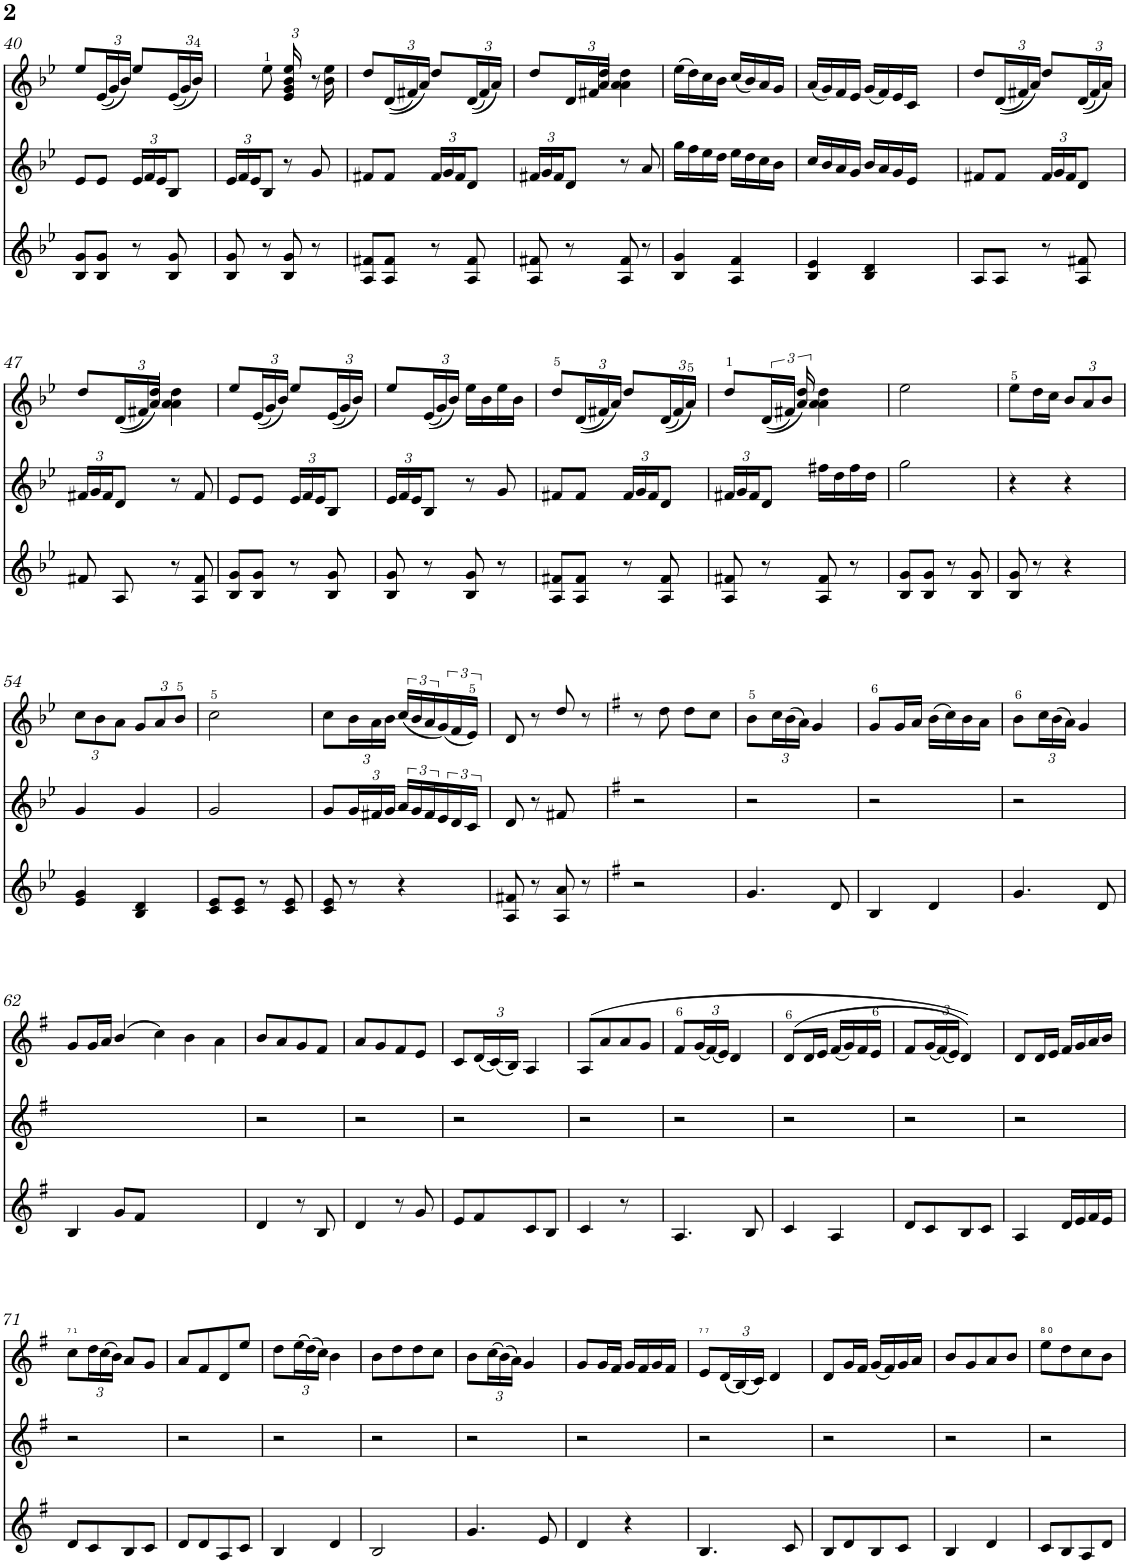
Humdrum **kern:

**kern	**kern	**kern
*part3	*part2	*part1
*staff3	*staff2	*staff1
*I"Dulzaina 3	*I"Dulzaina 2	*I"Dulzaina 1
!!LO:PB:g=z
*clefG2	*clefG2	*clefG2
*k[b-e-]	*k[b-e-]	*k[b-e-]
*B-:	*B-:	*B-:
*M2/4	*M2/4	*M2/4
=40	=40	=40
8B-/ 8g/L	8e-/L	8ee-/L
*	*	*Xbrackettup
8B-/ 8g/J	8e-/J	(<(<24e-/L
.	.	24g/)
.	.	24b-/JJ)
*	*Xbrackettup	*
8r	24e-/LL	8ee-/L
.	24f/	.
.	24e-/J	.
8B-/ 8g/	8B-/J	(<(<24e-/L
.	.	24g/)
.	.	24b-/JJ)
=41	=41	=41
8B-/ 8g/	24e-/LL	8ryy
.	24f/	.
.	24e-/J	.
8r	8B-/J	8ee-\
8B-/ 8g/	8r	24e-/ 24g/ 24b-/ 24ee-/
!	!	!LO:N:vis=16..
.	.	12ryy
8r	8g/	8r
16ryy	16ryy	16b-\ 16ee-\
=42	=42	=42
8A/ 8f#X/L	8f#X/L	8dd/L
8A/ 8f#/J	8f#/J	(<(<24d/L
.	.	24f#X/)
.	.	24a/JJ)
8r	24f#/LL	8dd/L
.	24g/	.
.	24f#/J	.
8A/ 8f#/	8d/J	(<(<24d/L
.	.	24f#/)
.	.	24a/JJ)
=43	=43	=43
*	*	*^
8A/ 8f#X/	24f#X/LL	8dd/L	24%5ryy
.	24g/	.	.
.	24f#/J	.	.
8r	8d/J	24d/L	.
.	.	24f#X/	.
.	.	24a/JJ	4dd/
8A/ 8f#/	8r	4a\	.
8r	8a/	.	.
.	.	.	4a\ 4dd\
24%5ryy	24%5ryy	24%5ryy	.
*	*	*v	*v
=44	=44	=44
4B-/ 4g/	16gg\LL	(>16ee-\LL
.	16ff\	16dd\)
.	16ee-\	16cc\
.	16dd\JJ	16b-\JJ
4A/ 4f/	16ee-\LL	(<16cc/LL
.	16dd\	16b-/)
.	16cc\	16a/
.	16b-\JJ	16g/JJ
=45	=45	=45
4B-/ 4e-/	16cc/LL	(<16a/LL
.	16b-/	16g/)
.	16a/	16f/
.	16g/JJ	16e-/JJ
4B-/ 4d/	16b-/LL	(<16g/LL
.	16a/	16f/)
.	16g/	16e-/
.	16e-/JJ	16c/JJ
4ryy	4ryy	4ryy
16ryy	16ryy	16ryy
=46	=46	=46
8A/L	8f#X/L	8dd/L
8A/J	8f#/J	(<(<24d/L
.	.	24f#X/)
.	.	24a/JJ)
8r	24f#/LL	8dd/L
.	24g/	.
.	24f#/J	.
8A/ 8f#X/	8d/J	(<(<24d/L
.	.	24f#/)
.	.	24a/JJ)
!!LO:LB:g=z
=47	=47	=47
*	*	*^
8f#X/	24f#X/LL	8dd/L	24%5ryy
.	24g/	.	.
.	24f#/J	.	.
8A/	8d/J	(<(<24d/L	.
.	.	24f#X/)	.
.	.	24a/JJ)	4dd/
8r	8r	4a\	.
8A/ 8f#/	8f#/	.	.
.	.	.	4a\ 4dd\
24%5ryy	24%5ryy	24%5ryy	.
*	*	*v	*v
=48	=48	=48
8B-/ 8g/L	8e-/L	8ee-/L
8B-/ 8g/J	8e-/J	(<(<24e-/L
.	.	24g/)
.	.	24b-/JJ)
8r	24e-/LL	8ee-/L
.	24f/	.
.	24e-/J	.
8B-/ 8g/	8B-/J	(<(<24e-/L
.	.	24g/)
.	.	24b-/JJ)
=49	=49	=49
8B-/ 8g/	24e-/LL	8ee-/L
.	24f/	.
.	24e-/J	.
8r	8B-/J	(<(<24e-/L
.	.	24g/)
.	.	24b-/JJ)
8B-/ 8g/	8r	16ee-\LL
.	.	16b-\
8r	8g/	16ee-\
.	.	16b-\JJ
=50	=50	=50
8A/ 8f#X/L	8f#X/L	8dd/L
8A/ 8f#/J	8f#/J	(<(<24d/L
.	.	24f#X/)
.	.	24a/JJ)
8r	24f#/LL	8dd/L
.	24g/	.
.	24f#/J	.
8A/ 8f#/	8d/J	(<(<24d/L
.	.	24f#/)
.	.	24a/JJ)
=51	=51	=51
8A/ 8f#X/	24f#X/LL	8dd/L
.	24g/	.
.	24f#/J	.
*	*	*brackettup
8r	8d/J	(<(<24d/L
.	.	24f#X/JJ)
.	.	24a/ 24dd/)
8A/ 8f#/	16ff#X\LL	4a\ 4a\ 4dd\
.	16dd\	.
8r	16ff#\	.
.	16dd\JJ	.
=52	=52	=52
8B-/ 8g/L	2gg\	2ee-\
8B-/ 8g/J	.	.
8r	.	.
8B-/ 8g/	.	.
=53	=53	=53
8B-/ 8g/	4r	8ee-\L
8r	.	16dd\L
.	.	16cc\JJ
*	*	*Xbrackettup
4r	4r	12b-/L
.	.	12a/
.	.	12b-/J
!!LO:LB:g=z
=54	=54	=54
4e-/ 4g/	4g/	12cc\L
.	.	12b-\
.	.	12a\J
4B-/ 4d/	4g/	12g/L
.	.	12a/
.	.	12b-/J
=55	=55	=55
8c/ 8e-/L	2g/	2cc\
8c/ 8e-/J	.	.
8r	.	.
8c/ 8e-/	.	.
=56	=56	=56
8c/ 8e-/	8g/L	8cc\L
8r	24g/L	24b-\L
.	24f#X/	24a\
.	24g/JJ	24b-\JJ
*	*brackettup	*brackettup
4r	24a/LL	(<24cc/LL
.	24g/	24b-/
.	24f#/	24a/
.	24e-/	(<24g/)
.	24d/	24f/
.	24c/JJ	24e-/JJ)
=57	=57	=57
8A/ 8f#X/	8d/	8d/
8r	8r	8r
8A/ 8a/	8f#X/	8dd/
8r	8ryy	8r
=58	=58	=58
*k[f#]	*k[f#]	*k[f#]
*G:	*G:	*G:
2r	2r	8r
.	.	8dd\
.	.	8dd\L
.	.	8cc\J
=59	=59	=59
4.g/	2r	8b\L
*	*	*Xbrackettup
.	.	24cc\L
.	.	(>24b\
.	.	24a\JJ)
.	.	4g/
8d/	.	.
=60	=60	=60
4B/	2r	8g/L
.	.	16g/L
.	.	16a/JJ
4d/	.	(>16b\LL
.	.	16cc\)
.	.	16b\
.	.	16a\JJ
=61	=61	=61
4.g/	2r	8b\L
.	.	24cc\L
.	.	(>24b\
.	.	24a\JJ)
.	.	4g/
8d/	.	.
!!LO:LB:g=z
=62	=62	=62
4B/	2ryy	8g/L
.	.	16g/L
.	.	16a/JJ
8g/L	.	(>4b/
8f#/J	.	.
2.ryy	2.ryy	4cc\)
.	.	4b\
.	.	4a\
=63	=63	=63
4d/	2r	8b/L
.	.	8a/
8r	.	8g/
8B/	.	8f#/J
=64	=64	=64
4d/	2r	8a/L
.	.	8g/
8r	.	8f#/
8g/	.	8e/J
=65	=65	=65
8e/L	2r	8c/L
8f#/	.	(<24d/L
.	.	(<24c/)
.	.	24B/JJ)
8c/	.	4A/
8B/J	.	.
=66	=66	=66
4c/	2r	(>8A/L
.	.	8a/
8r	.	8a/
8ryy	.	8g/J
=67	=67	=67
4.A/	2r	8f#/L
.	.	(<24g/L
.	.	(<24f#/)
.	.	24e/JJ)
.	.	4d/
8B/	.	.
=68	=68	=68
4c/	2r	(>8d/L
.	.	16d/L
.	.	16e/JJ
4A/	.	(<16f#/LL
.	.	16g/)
.	.	16f#/
.	.	16e/JJ
=69	=69	=69
8d/L	2r	8f#/L
8c/	.	(<24g/L
.	.	(<24f#/)
.	.	24e/JJ)
8B/	.	4d/))
8c/J	.	.
=70	=70	=70
4A/	2r	8d/L
.	.	16d/L
.	.	16e/JJ
16d/LL	.	16f#/LL
16e/	.	16g/
16f#/	.	16a/
16e/JJ	.	16b/JJ
!!LO:LB:g=z
=71	=71	=71
!	!	!LO:TX:a:t=7 1
8d/L	2r	8cc\L
8c/	.	24dd\L
.	.	(>24cc\
.	.	24b\JJ)
8B/	.	8a/L
8c/J	.	8g/J
=72	=72	=72
8d/L	2r	8a/L
8d/	.	8f#/
8A/	.	8d/
8c/J	.	8ee/J
=73	=73	=73
4B/	2r	8dd\L
.	.	(>24ee\L
.	.	(>24dd\)
.	.	24cc\JJ)
4d/	.	4b\
=74	=74	=74
2B/	2r	8b\L
.	.	8dd\
.	.	8dd\
.	.	8cc\J
=75	=75	=75
4.g/	2r	8b\L
.	.	(>24cc\L
.	.	(>24b\)
.	.	24a\JJ)
.	.	4g/
8e/	.	.
=76	=76	=76
4d/	2r	8g/L
.	.	16g/L
.	.	16f#/JJ
4r	.	16g/LL
.	.	16f#/
.	.	16g/
.	.	16f#/JJ
=77	=77	=77
!	!	!LO:TX:a:t=7 7
4.B/	2r	8e/L
.	.	(<24d/L
.	.	(<24B/)
.	.	24c/JJ)
.	.	4d/
8c/	.	.
=78	=78	=78
8B/L	2r	8d/L
8d/	.	16g/L
.	.	16f#/JJ
8B/	.	(<16g/LL
.	.	16f#/)
8c/J	.	16g/
.	.	16a/JJ
=79	=79	=79
4B/	2r	8b/L
.	.	8g/
4d/	.	8a/
.	.	8b/J
=80	=80	=80
!	!	!LO:TX:a:t=8 0
8c/L	2r	8ee\L
8B/	.	8dd\
8A/	.	8cc\
8d/J	.	8b\J
=	=	=
*-	*-	*-
